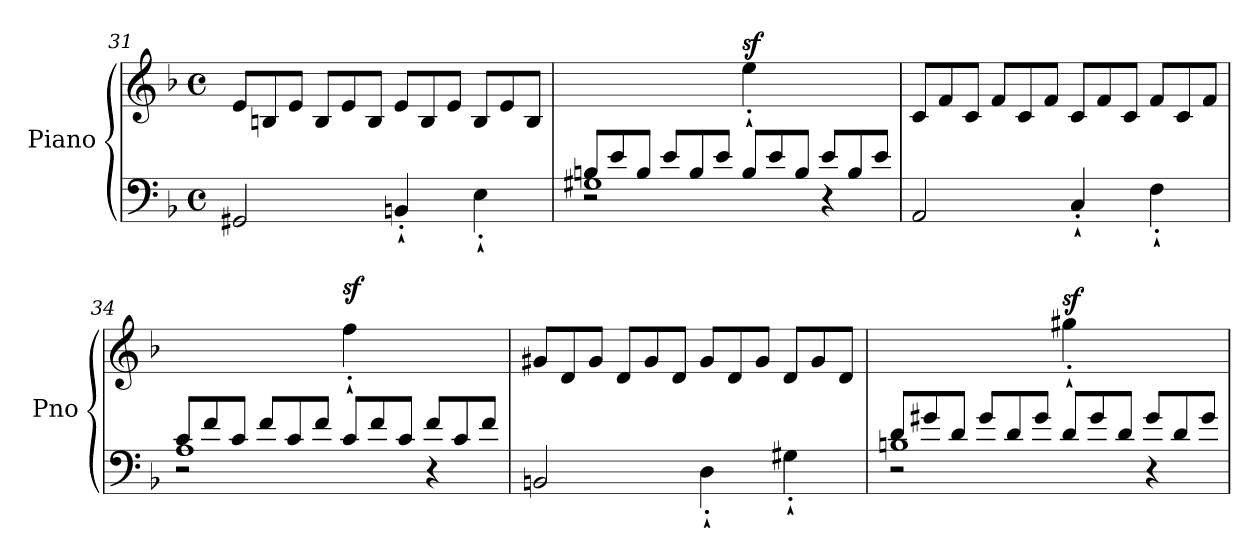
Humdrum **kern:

**kern	**kern	**dynam
*part1	*part1	*part1
*staff2	*staff1	*staff1/2
*I"Piano	*	*
*I'Pno	*	*
!!LO:LB:g=z
*clefF4	*clefG2	*
*k[b-]	*k[b-]	*
*M4/4	*M4/4	*
*met(c)	*met(c)	*
=31	=31	=31
*^	*^	*
*	*	*	*Xtuplet	*
1ryy	2GG#X/	1ryy	12e/L	.
.	.	.	12Bn/	.
.	.	.	12e/J	.
.	.	.	12B/L	.
.	.	.	12e/	.
.	.	.	12B/J	.
.	4BBn'`/	.	12e/L	.
.	.	.	12B/	.
.	.	.	12e/J	.
.	4E'`\	.	12B/L	.
.	.	.	12e/	.
.	.	.	12B/J	.
=32	=32	=32	=32	=32
*	*^	*	*	*
*	*	*Xtuplet	*	*	*
2r	1G#X	12Bn/L	1ryy	2ryy	.
.	.	12e/	.	.	.
.	.	12B/J	.	.	.
.	.	12e/L	.	.	.
.	.	12B/	.	.	.
.	.	12e/J	.	.	.
!	!	!	!	!	!LO:DY:a
4ryy	.	12B/L	.	4ee'`\	sf
.	.	12e/	.	.	.
.	.	12B/J	.	.	.
4r	.	12e/L	.	4ryy	.
.	.	12B/	.	.	.
.	.	12e/J	.	.	.
*	*v	*v	*	*	*
=33	=33	=33	=33	=33
1ryy	2AA/	1ryy	12c/L	.
.	.	.	12f/	.
.	.	.	12c/J	.
.	.	.	12f/L	.
.	.	.	12c/	.
.	.	.	12f/J	.
.	4C'`/	.	12c/L	.
.	.	.	12f/	.
.	.	.	12c/J	.
.	4F'`\	.	12f/L	.
.	.	.	12c/	.
.	.	.	12f/J	.
!!LO:LB:g=z	!!
=34	=34	=34	=34	=34
*	*^	*	*	*
2r	1A	12c/L	1ryy	2ryy	.
.	.	12f/	.	.	.
.	.	12c/J	.	.	.
.	.	12f/L	.	.	.
.	.	12c/	.	.	.
.	.	12f/J	.	.	.
!	!	!	!	!	!LO:DY:a
4ryy	.	12c/L	.	4ff'`\	sf
.	.	12f/	.	.	.
.	.	12c/J	.	.	.
4r	.	12f/L	.	4ryy	.
.	.	12c/	.	.	.
.	.	12f/J	.	.	.
*	*v	*v	*	*	*
=35	=35	=35	=35	=35
1ryy	2BBn/	1ryy	12g#X/L	.
.	.	.	12d/	.
.	.	.	12g#/J	.
.	.	.	12d/L	.
.	.	.	12g#/	.
.	.	.	12d/J	.
.	4D'`\	.	12g#/L	.
.	.	.	12d/	.
.	.	.	12g#/J	.
.	4G#X'`\	.	12d/L	.
.	.	.	12g#/	.
.	.	.	12d/J	.
!!LO:LB:g=z	!!
=36	=36	=36	=36	=36
*	*^	*	*	*
2r	1Bn	12d/L	1ryy	2ryy	.
.	.	12g#X/	.	.	.
.	.	12d/J	.	.	.
.	.	12g#/L	.	.	.
.	.	12d/	.	.	.
.	.	12g#/J	.	.	.
!	!	!	!	!	!LO:DY:a
4ryy	.	12d/L	.	4gg#X'`\	sf
.	.	12g#/	.	.	.
.	.	12d/J	.	.	.
4r	.	12g#/L	.	4ryy	.
.	.	12d/	.	.	.
.	.	12g#/J	.	.	.
*v	*v	*v	*	*	*
*	*v	*v	*
=	=	=
*-	*-	*-
